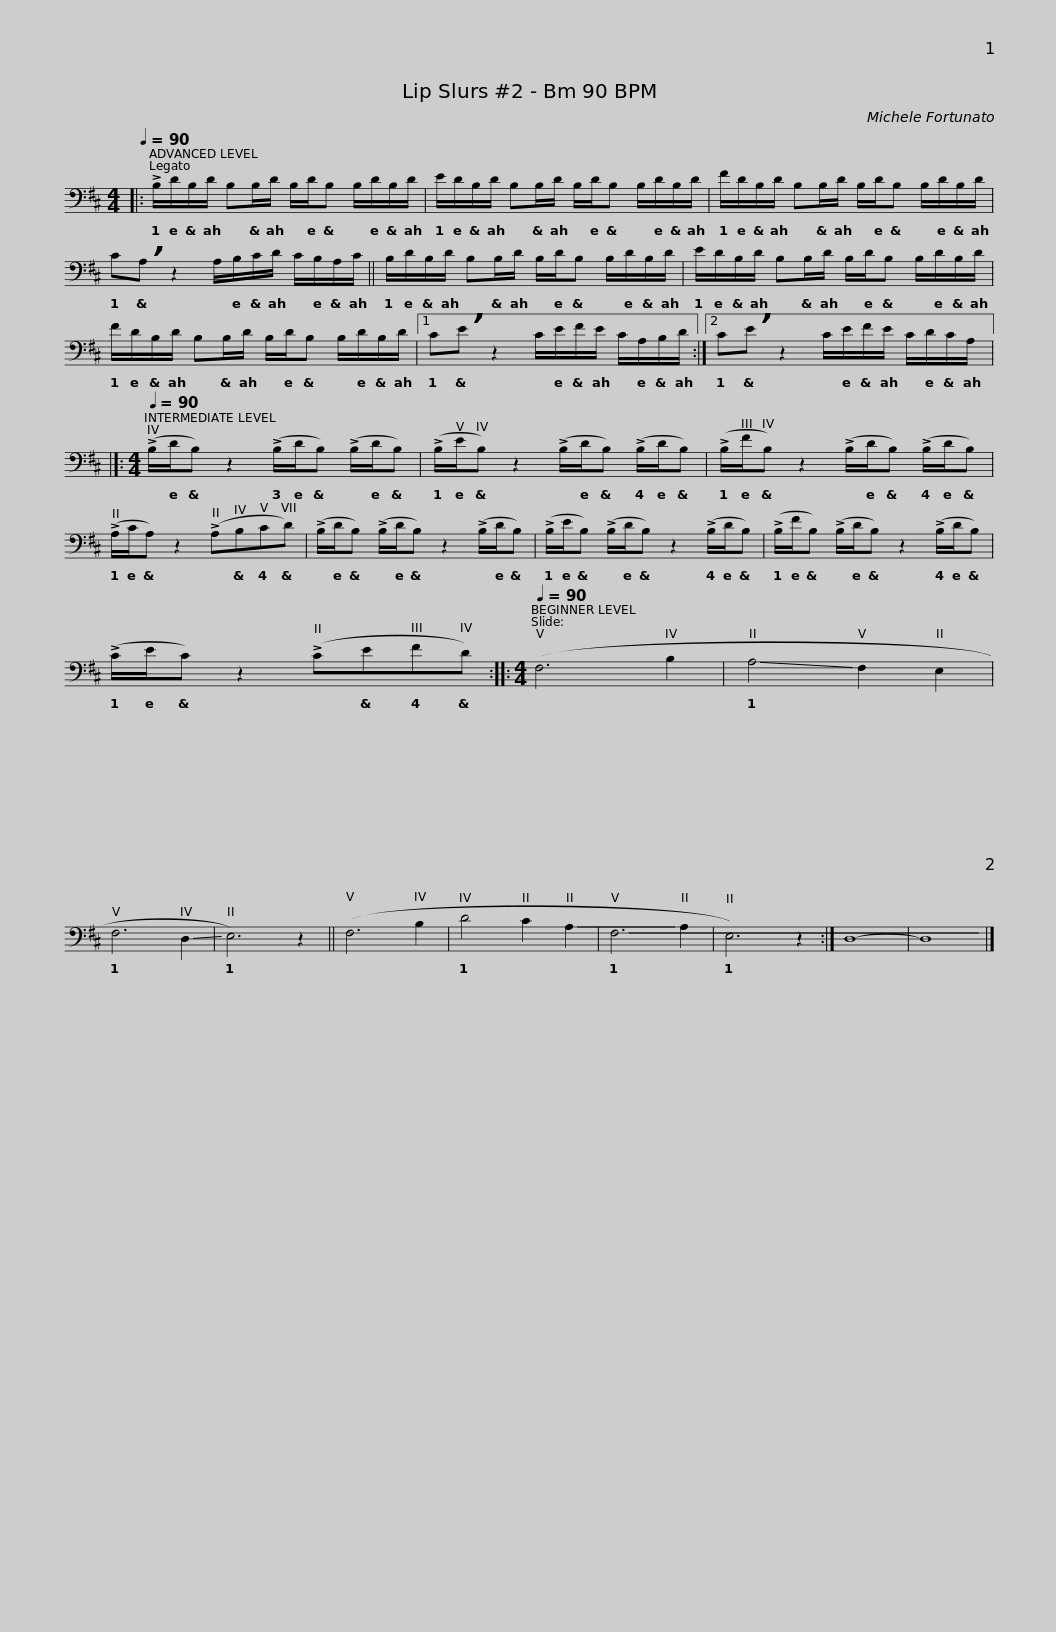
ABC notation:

X:1
L:1/8
Q:1/4=90
M:4/4
I:linebreak $
K:D
V:1 bass
V:1
|: !>!B,/D/B,/D/ B,B,/D/ B,/D/B, B,/D/B,/D/ | E/D/B,/D/ B,B,/D/ B,/D/B, B,/D/B,/D/ |$ F/D/B,/D/ B,B,/D/ B,/D/B, B,/D/B,/D/ | C!breath!A, z2 A,/B,/C/D/ C/B,/A,/C/ ||$ B,/D/B,/D/ B,B,/D/ B,/D/B, B,/D/B,/D/ | %5
 E/D/B,/D/ B,B,/D/ B,/D/B, B,/D/B,/D/ |$ F/D/B,/D/ B,B,/D/ B,/D/B, B,/D/B,/D/ |1 C!breath!E z2 C/E/F/E/ C/A,/B,/D/ :|2 C!breath!E z2 C/E/F/E/ C/D/C/A,/ |]:$[M:4/4][Q:1/4=90] (!>!B,/D/B,) z2 (!>!B,/D/B,) (!>!B,/D/B,) | %10
 (!>!B,/E/B,) z2 (!>!B,/D/B,) (!>!B,/D/B,) | (!>!B,/F/B,) z2 (!>!B,/D/B,) (!>!B,/D/B,) | (!>!A,/C/A,) z2 (!>!A,B,CD) |$ (!>!B,/D/B,) (!>!B,/D/B,) z2 (!>!B,/D/B,) | (!>!B,/E/B,) (!>!B,/D/B,) z2 (!>!B,/D/B,) | %15
 (!>!B,/F/B,) (!>!B,/D/B,) z2 (!>!B,/D/B,) | (!>!C/E/C) z2 (!>!CEFD) ::$[M:4/4][Q:1/4=90] (F,6 B,2 | !-(!A,4 !-)!F,2 E,2 | F,6 !-(!D,2 | %20
 !-)!E,6) z2 ||$ (F,6 B,2 | D4 C2 !-(!A,2 | !-(!F,6 !-)!A,2 | E,6) z2 :| %25
 D,8- | D,8 |] %27
